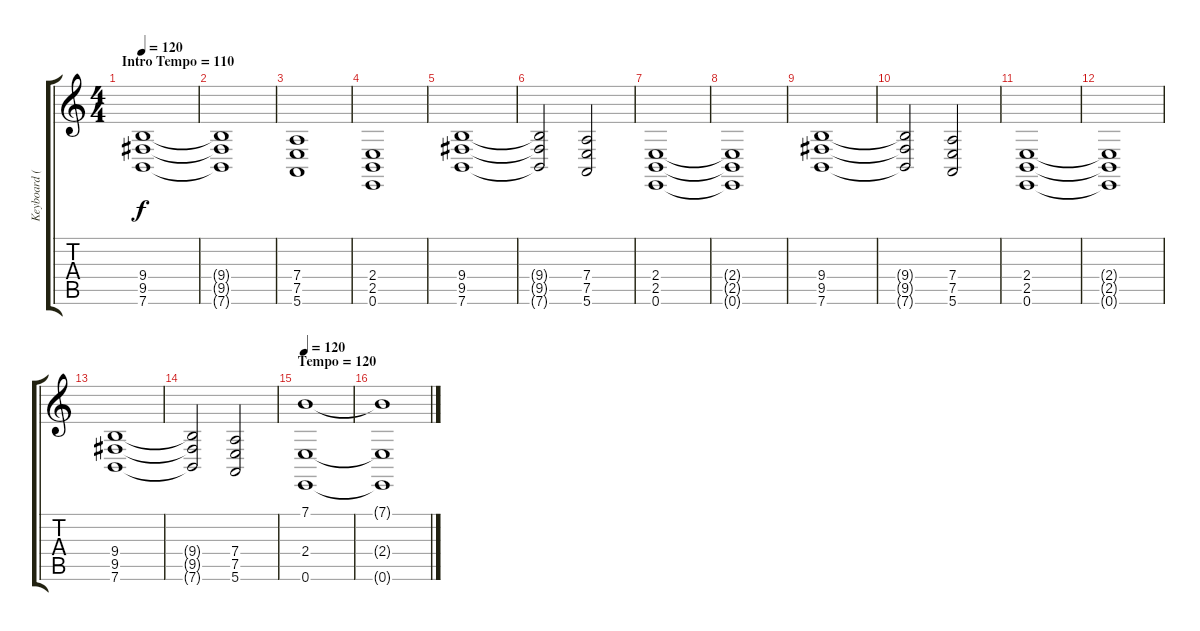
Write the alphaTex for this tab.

\track ("Keyboard (Atmospheric)" "Keyboard (") {instrument pad2warm}
\staff {score tabs}
\tuning (E4 B3 G3 D3 A2 E2) {hide}
\ts (4 4)
\section ("" "Intro Tempo = 110")
\tempo 120
\tempo 110
\tempo 120
\clef g2
\ks c
(9.4 9.5 7.6).1{dy f volume 12 instrument lead8bassandlead} |
(9.4{t} 9.5{t} 7.6{t}).1 |
(7.4 7.5 5.6).1 |
(2.4 2.5 0.6).1 |
(9.4 9.5 7.6).1 |
(9.4{t} 9.5{t} 7.6{t}).2 (7.4 7.5 5.6).2 |
(2.4 2.5 0.6).1 |
(2.4{t} 2.5{t} 0.6{t}).1 |
(9.4 9.5 7.6).1 |
(9.4{t} 9.5{t} 7.6{t}).2 (7.4 7.5 5.6).2 |
(2.4 2.5 0.6).1 |
(2.4{t} 2.5{t} 0.6{t}).1 |
(9.4 9.5 7.6).1 |
(9.4{t} 9.5{t} 7.6{t}).2 (7.4 7.5 5.6).2 |
\section ("" "Tempo = 120")
\tempo 120
(7.1 2.4 0.6).1{volume 10 instrument pad2warm} |
(7.1{t} 2.4{t} 0.6{t}).1
